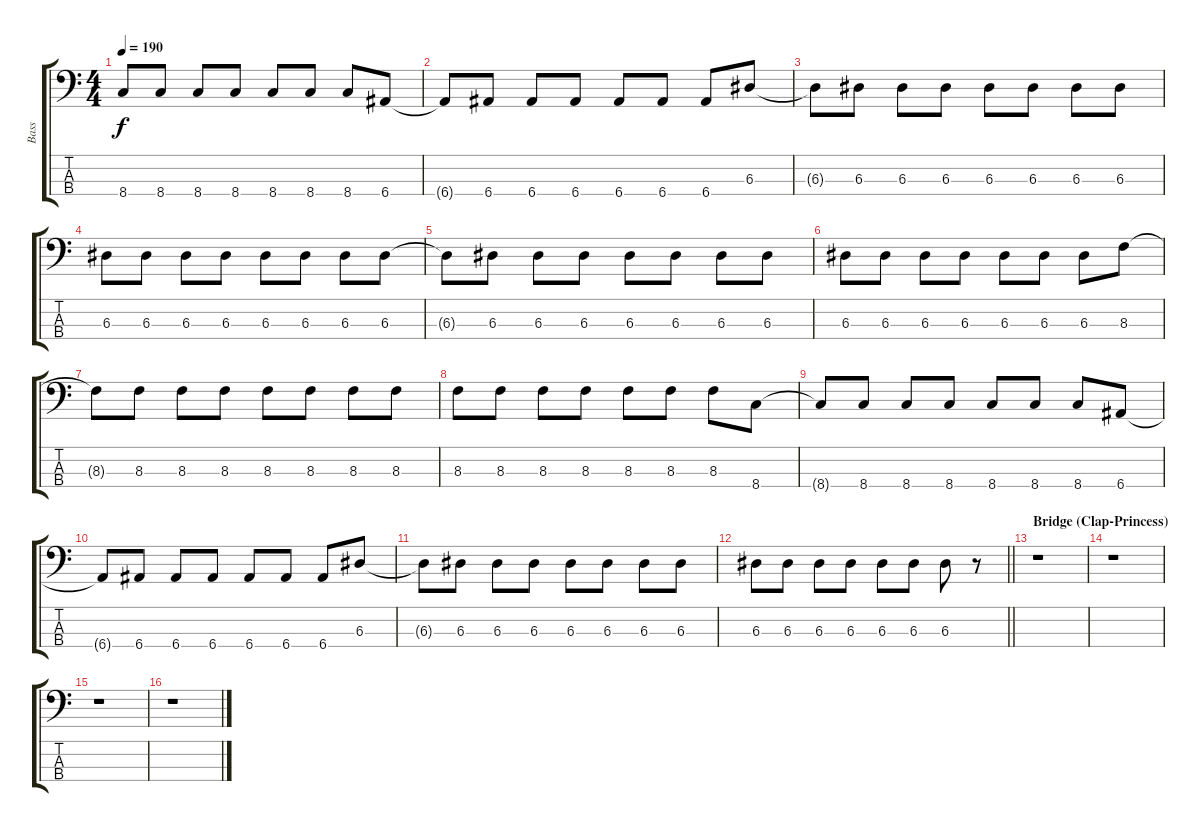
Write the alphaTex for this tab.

\track ("Bass" "Bass") {instrument electricbassfinger}
\staff {score tabs}
\tuning (G2 D2 A1 E1) {hide}
\ts (4 4)
\tempo 190
\clef f4
\ks c
8.4{t}.8{dy f} 8.4.8 8.4.8 8.4.8 8.4.8 8.4.8 8.4.8 6.4.8 |
6.4{t}.8 6.4.8 6.4.8 6.4.8 6.4.8 6.4.8 6.4.8 6.3.8 |
6.3{t}.8 6.3.8 6.3.8 6.3.8 6.3.8 6.3.8 6.3.8 6.3.8 |
6.3.8 6.3.8 6.3.8 6.3.8 6.3.8 6.3.8 6.3.8 6.3.8 |
6.3{t}.8 6.3.8 6.3.8 6.3.8 6.3.8 6.3.8 6.3.8 6.3.8 |
6.3.8 6.3.8 6.3.8 6.3.8 6.3.8 6.3.8 6.3.8 8.3.8 |
8.3{t}.8 8.3.8 8.3.8 8.3.8 8.3.8 8.3.8 8.3.8 8.3.8 |
8.3.8 8.3.8 8.3.8 8.3.8 8.3.8 8.3.8 8.3.8 8.4.8 |
8.4{t}.8 8.4.8 8.4.8 8.4.8 8.4.8 8.4.8 8.4.8 6.4.8 |
6.4{t}.8 6.4.8 6.4.8 6.4.8 6.4.8 6.4.8 6.4.8 6.3.8 |
6.3{t}.8 6.3.8 6.3.8 6.3.8 6.3.8 6.3.8 6.3.8 6.3.8 |
\barLineRight lightlight
6.3.8 6.3.8 6.3.8 6.3.8 6.3.8 6.3.8 6.3.8 r.8 |
\section ("" "Bridge (Clap-Princess)")
r.1 |
r.1 |
r.1 |
r.1
